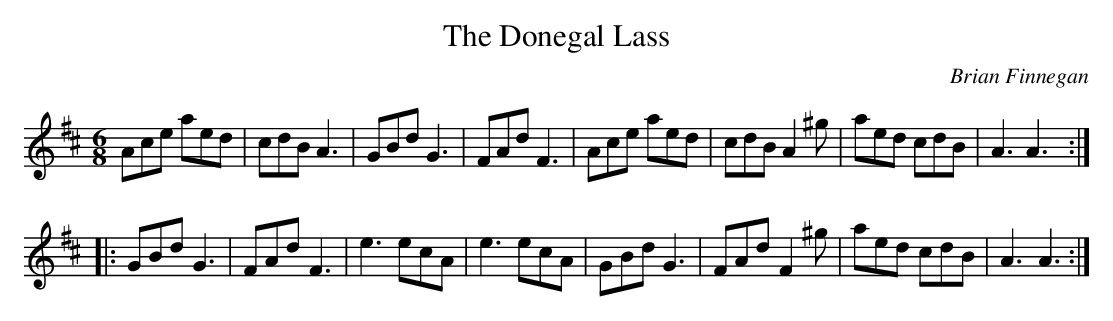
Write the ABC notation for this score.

X:1
T:The Donegal Lass
C:Brian Finnegan
M:6/8
L:1/8
K:Amix
Ace aed | cdB A3 | GBd G3  | FAd F3  | Ace aed | cdB A2^g | aed cdB | A3 A3 ::
GBd G3  | FAd F3 | e3 ecA | e3 ecA | GBd G3  | FAd F2^g | aed cdB | A3 A3 :|
